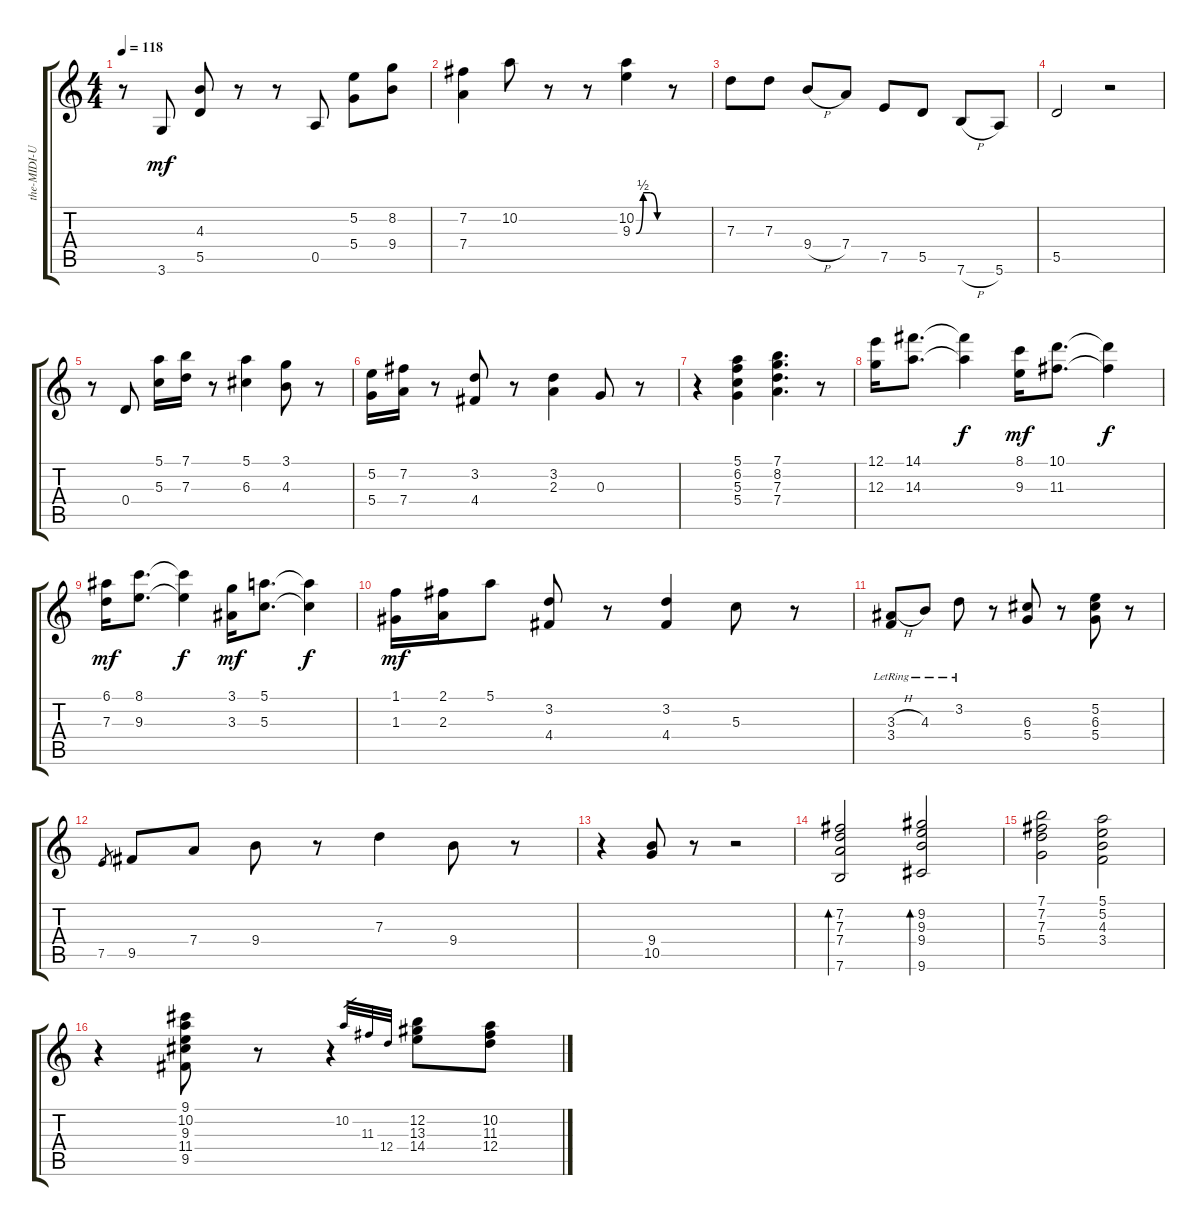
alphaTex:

\track ("the-MIDI-Universe@" "the-MIDI-U") {instrument electricguitarjazz}
\staff {score tabs}
\tuning (E4 B3 G3 D3 A2 E2) {hide}
\ts (4 4)
\tempo 118
\clef g2
\ks c
r.8{dy mf} 3.6.8 (4.3 5.5).8 r.8 r.8 0.5.8 (5.2 5.4).8 (8.2 9.4).8 |
(7.2 7.4).4 10.2.8 r.8 r.8 (10.2 9.3{be (custom 0 0 15 2 30 2 45 0 60 0)}).4 r.8 |
7.3.8 7.3.8 9.4{h}.8 7.4.8 7.5.8 5.5.8 7.6{h}.8 5.6.8 |
5.5.2 r.2 |
r.8 0.4.8 (5.1 5.3).16 (7.1 7.3).16 r.8 (5.1 6.3).4 (3.1 4.3).8 r.8 |
(5.2 5.4).16 (7.2 7.4).16 r.8 (3.2 4.4).8 r.8 (3.2 2.3).4 0.3.8 r.8 |
r.4 (5.1 6.2 5.3 5.4).4 (7.1 8.2 7.3 7.4).4{d} r.8 |
(12.1 12.3).16 (14.1 14.3).8{d} (14.1{t} 14.3{t}).4{dy f} (8.1 9.3).16{dy mf} (10.1 11.3).8{d} (10.1{t} 11.3{t}).4{dy f} |
(6.1 7.3).16{dy mf} (8.1 9.3).8{d} (8.1{t} 9.3{t}).4{dy f} (3.1 3.3).16{dy mf} (5.1 5.3).8{d} (5.1{t} 5.3{t}).4{dy f} |
(1.1 1.3).16{dy mf} (2.1 2.3).16 5.1.8 (3.2 4.4).8 r.8 (3.2 4.4).4 5.3.8 r.8 |
(3.3{h} 3.4{lr}).8 4.3{lr}.8 3.2{lr}.8 r.8 (6.3 5.4).8 r.8 (5.2 6.3 5.4).8 r.8 |
7.5.8{gr} 9.5.8 7.4.8 9.4.8 r.8 7.3.4 9.4.8 r.8 |
r.4 (9.4 10.5).8 r.8 r.2 |
(7.2 7.3 7.4 7.6).2{bd 480} (9.2 9.3 9.4 9.6).2{bd 480} |
(7.1 7.2 7.3 5.4).2 (5.1 5.2 4.3 3.4).2 |
r.4 (9.1 10.2 9.3 11.4 9.5).8 r.8 r.4 10.2.32{gr} 11.3.32{gr} 12.4.32{gr} (12.2 13.3 14.4).8 (10.2 11.3 12.4).8
